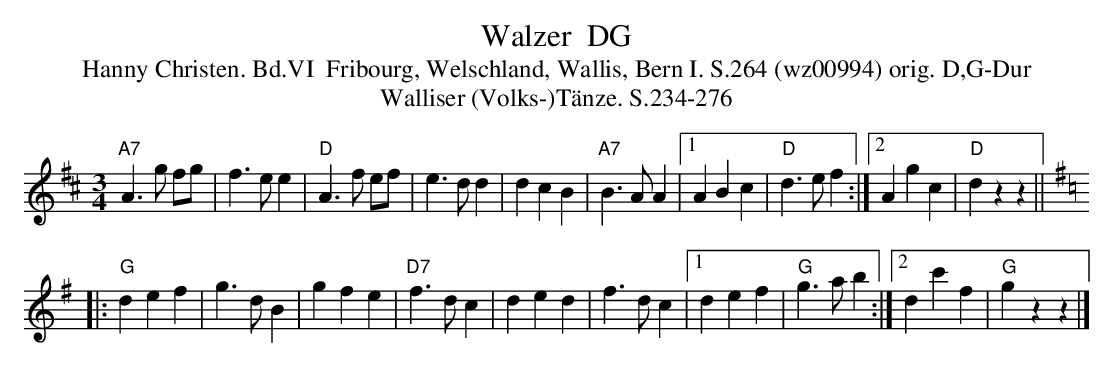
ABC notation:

X:1
T: Walzer  DG
T:Hanny Christen. Bd.VI  Fribourg, Welschland, Wallis, Bern I. S.264 (wz00994) orig. D,G-Dur
T:Walliser (Volks-)T\"anze. S.234-276
M:3/4
L:1/4
K:D %%MIDI gchordon
"A7"A>g f/g/ | f>ee | "D"A>f e/f/ | e>dd | dcB | "A7"B>AA |1 ABc | "D"d>ef :|2 Agc | "D"dzz || [K:G]
|: "G"def | g>dB | gfe | "D7"f>dc | ded | f>dc |1 def | "G"g>ab :|2 dc'f | "G"gzz |]
